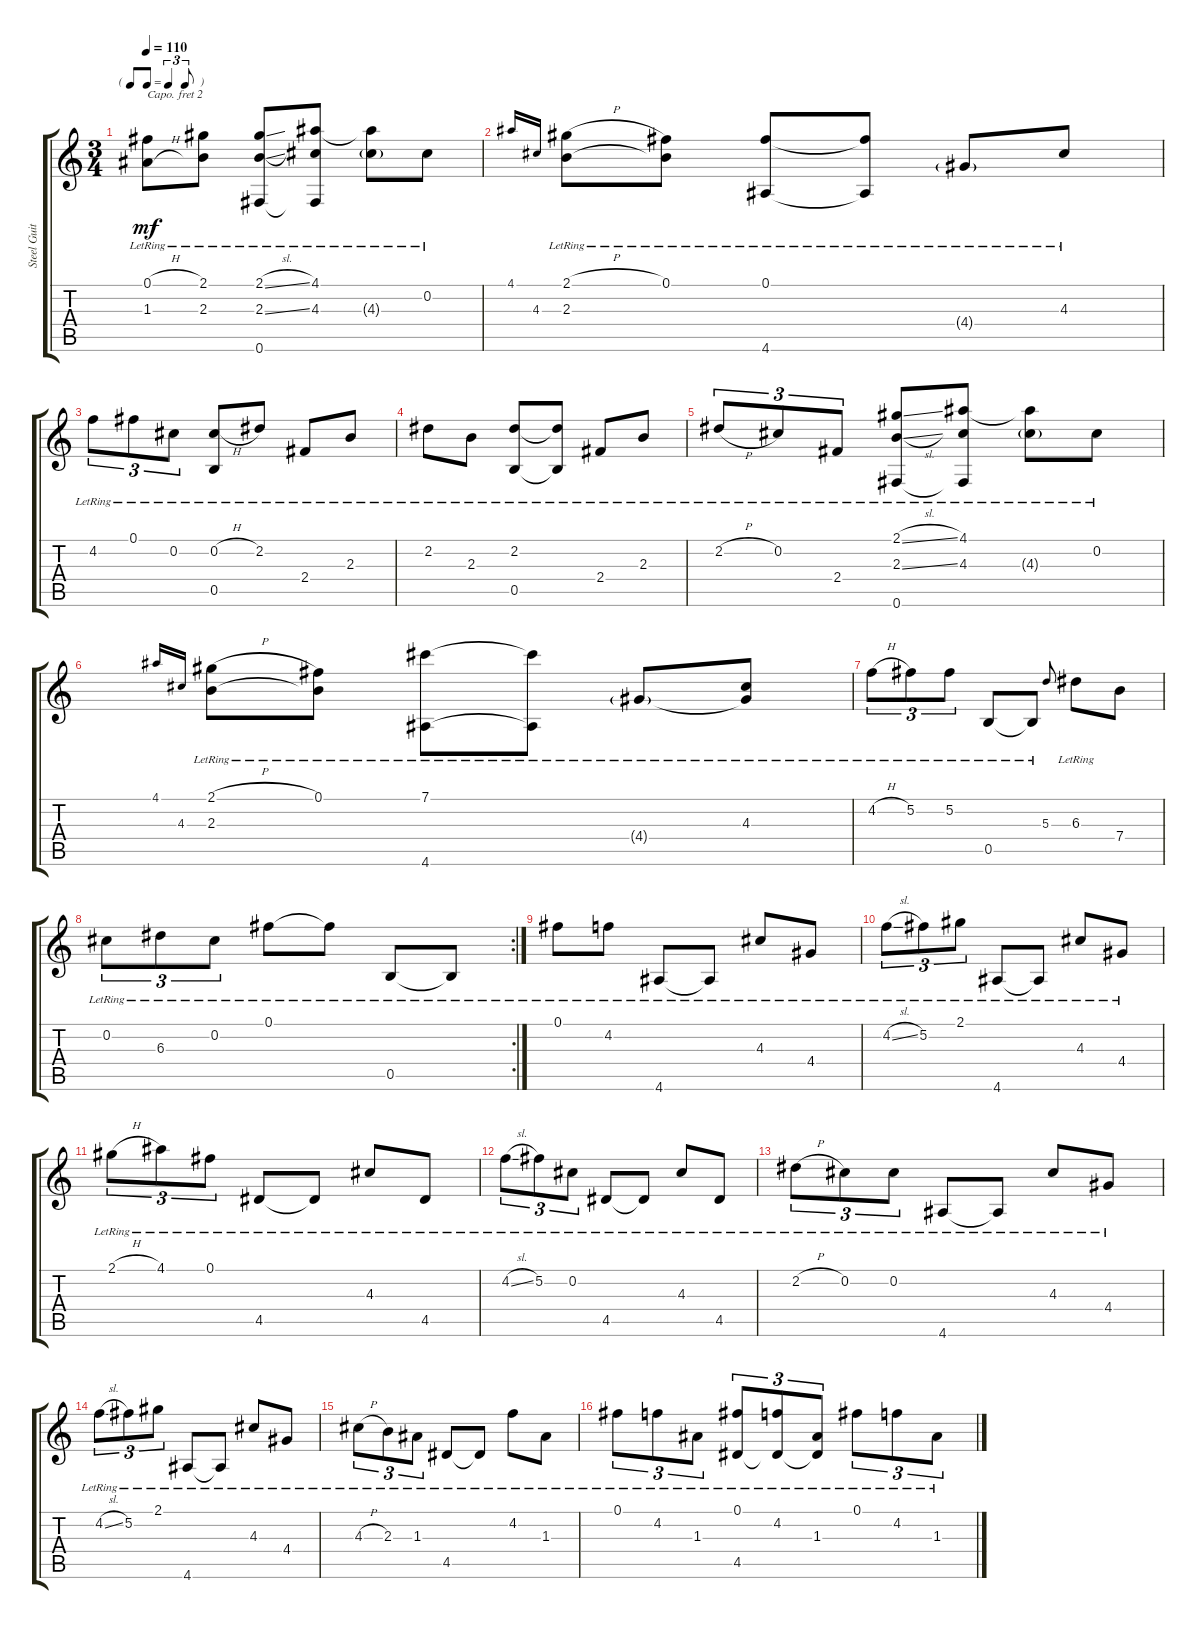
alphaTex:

\track ("Steel Guitar" "Steel Guit") {instrument acousticguitarsteel}
\staff {score tabs}
\capo 2
\tuning (E4 B3 G3 D3 A2 E2) {hide}
\ts (3 4)
\tf triplet8th
\tempo 110
\clef g2
\ks c
(0.1{h lr} 1.3{h lr}).8{dy mf instrument acousticguitarsteel} (2.1{lr} 2.3{lr}).8 (2.1{sl lr} 2.3{sl lr} 0.6{lr}).8 (4.1{lr} 4.3{lr} 0.6{lr t}).8 (4.1{lr t} 4.3{g lr}).8 0.2{lr}.8 |
4.1.16{gr onbeat} 4.3.16{gr onbeat} (2.1{h lr} 2.3{lr}).8 (0.1{lr} 2.3{lr t}).8 (0.1{lr} 4.6{lr}).8 (0.1{lr t} 4.6{lr t}).8 4.4{g lr}.8 4.3{lr}.8 |
4.2{lr}.8{tu (3 2)} 0.1{lr}.8{tu (3 2)} 0.2{lr}.8{tu (3 2)} (0.2{h lr} 0.5{lr}).8 2.2{lr}.8 2.4{lr}.8 2.3{lr}.8 |
2.2{lr}.8 2.3{lr}.8 (2.2{lr} 0.5{lr}).8 (2.2{lr t} 0.5{lr t}).8 2.4{lr}.8 2.3{lr}.8 |
2.2{h lr}.8{tu (3 2)} 0.2{lr}.8{tu (3 2)} 2.4{lr}.8{tu (3 2)} (2.1{sl lr} 2.3{sl lr} 0.6{lr}).8 (4.1{lr} 4.3{lr} 0.6{lr t}).8 (4.1{lr t} 4.3{g lr}).8 0.2{lr}.8 |
4.1.16{gr onbeat} 4.3.16{gr onbeat} (2.1{h lr} 2.3{lr}).8 (0.1{lr} 2.3{lr t}).8 (7.1{lr} 4.6{lr}).8 (7.1{lr t} 4.6{lr t}).8 4.4{g lr}.8 (4.3{lr} 4.4{lr t}).8 |
4.2{h lr}.8{tu (3 2)} 5.2{lr}.8{tu (3 2)} 5.2{lr}.8{tu (3 2)} 0.5{lr}.8 0.5{lr t}.8 5.3.8{gr onbeat} 6.3{lr}.8 7.4.8 |
\rc 2
0.2{lr}.8{tu (3 2)} 6.3{lr}.8{tu (3 2)} 0.2{lr}.8{tu (3 2)} 0.1{lr}.8 0.1{lr t}.8 0.5{lr}.8 0.5{lr t}.8 |
0.1{lr}.8 4.2{lr}.8 4.6{lr}.8 4.6{lr t}.8 4.3{lr}.8 4.4{lr}.8 |
4.2{sl lr}.8{tu (3 2)} 5.2{lr}.8{tu (3 2)} 2.1{lr}.8{tu (3 2)} 4.6{lr}.8 4.6{lr t}.8 4.3{lr}.8 4.4{lr}.8 |
2.1{h lr}.8{tu (3 2)} 4.1{lr}.8{tu (3 2)} 0.1{lr}.8{tu (3 2)} 4.5{lr}.8 4.5{lr t}.8 4.3{lr}.8 4.5{lr}.8 |
4.2{sl lr}.8{tu (3 2)} 5.2{lr}.8{tu (3 2)} 0.2{lr}.8{tu (3 2)} 4.5{lr}.8 4.5{lr t}.8 4.3{lr}.8 4.5{lr}.8 |
2.2{h lr}.8{tu (3 2)} 0.2{lr}.8{tu (3 2)} 0.2{lr}.8{tu (3 2)} 4.6{lr}.8 4.6{lr t}.8 4.3{lr}.8 4.4{lr}.8 |
4.2{sl lr}.8{tu (3 2)} 5.2{lr}.8{tu (3 2)} 2.1{lr}.8{tu (3 2)} 4.6{lr}.8 4.6{lr t}.8 4.3{lr}.8 4.4{lr}.8 |
4.3{h lr}.8{tu (3 2)} 2.3{lr}.8{tu (3 2)} 1.3{lr}.8{tu (3 2)} 4.5{lr}.8 4.5{lr t}.8 4.2{lr}.8 1.3{lr}.8 |
0.1{lr}.8{tu (3 2)} 4.2{lr}.8{tu (3 2)} 1.3{lr}.8{tu (3 2)} (0.1{lr} 4.5{lr}).8{tu (3 2)} (4.2{lr} 4.5{lr t}).8{tu (3 2)} (1.3{lr} 4.5{lr t}).8{tu (3 2)} 0.1{lr}.8{tu (3 2)} 4.2{lr}.8{tu (3 2)} 1.3{lr}.8{tu (3 2)}
